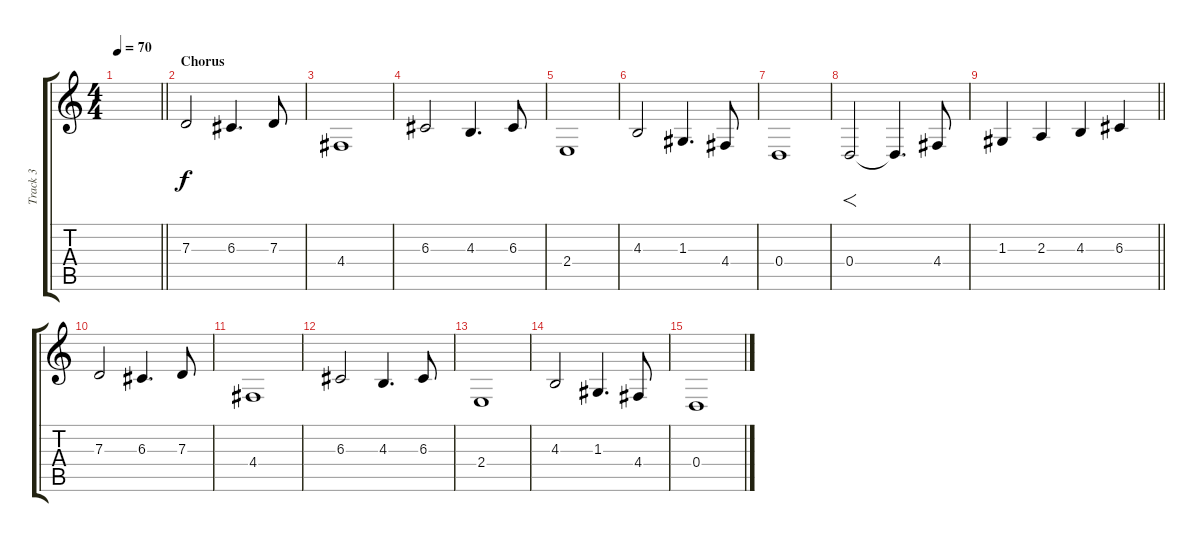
\track ("Track 3" "Track 3") {instrument cello}
\staff {score tabs}
\tuning (E4 B3 G3 D3 A2 E2) {hide}
\ts (4 4)
\tempo 70
\clef g2
\barLineRight lightlight
\ks c
|
\section ("" "Chorus")
7.3.2 6.3.4{d} 7.3.8 |
4.4.1 |
6.3.2 4.3.4{d} 6.3.8 |
2.4.1 |
4.3.2 1.3.4{d} 4.4.8 |
0.4.1 |
0.4.2{f} 0.4{t}.4{d} 4.4.8 |
\barLineRight lightlight
1.3.4 2.3.4 4.3.4 6.3.4 |
7.3.2 6.3.4{d} 7.3.8 |
4.4.1 |
6.3.2 4.3.4{d} 6.3.8 |
2.4.1 |
4.3.2 1.3.4{d} 4.4.8 |
0.4.1
